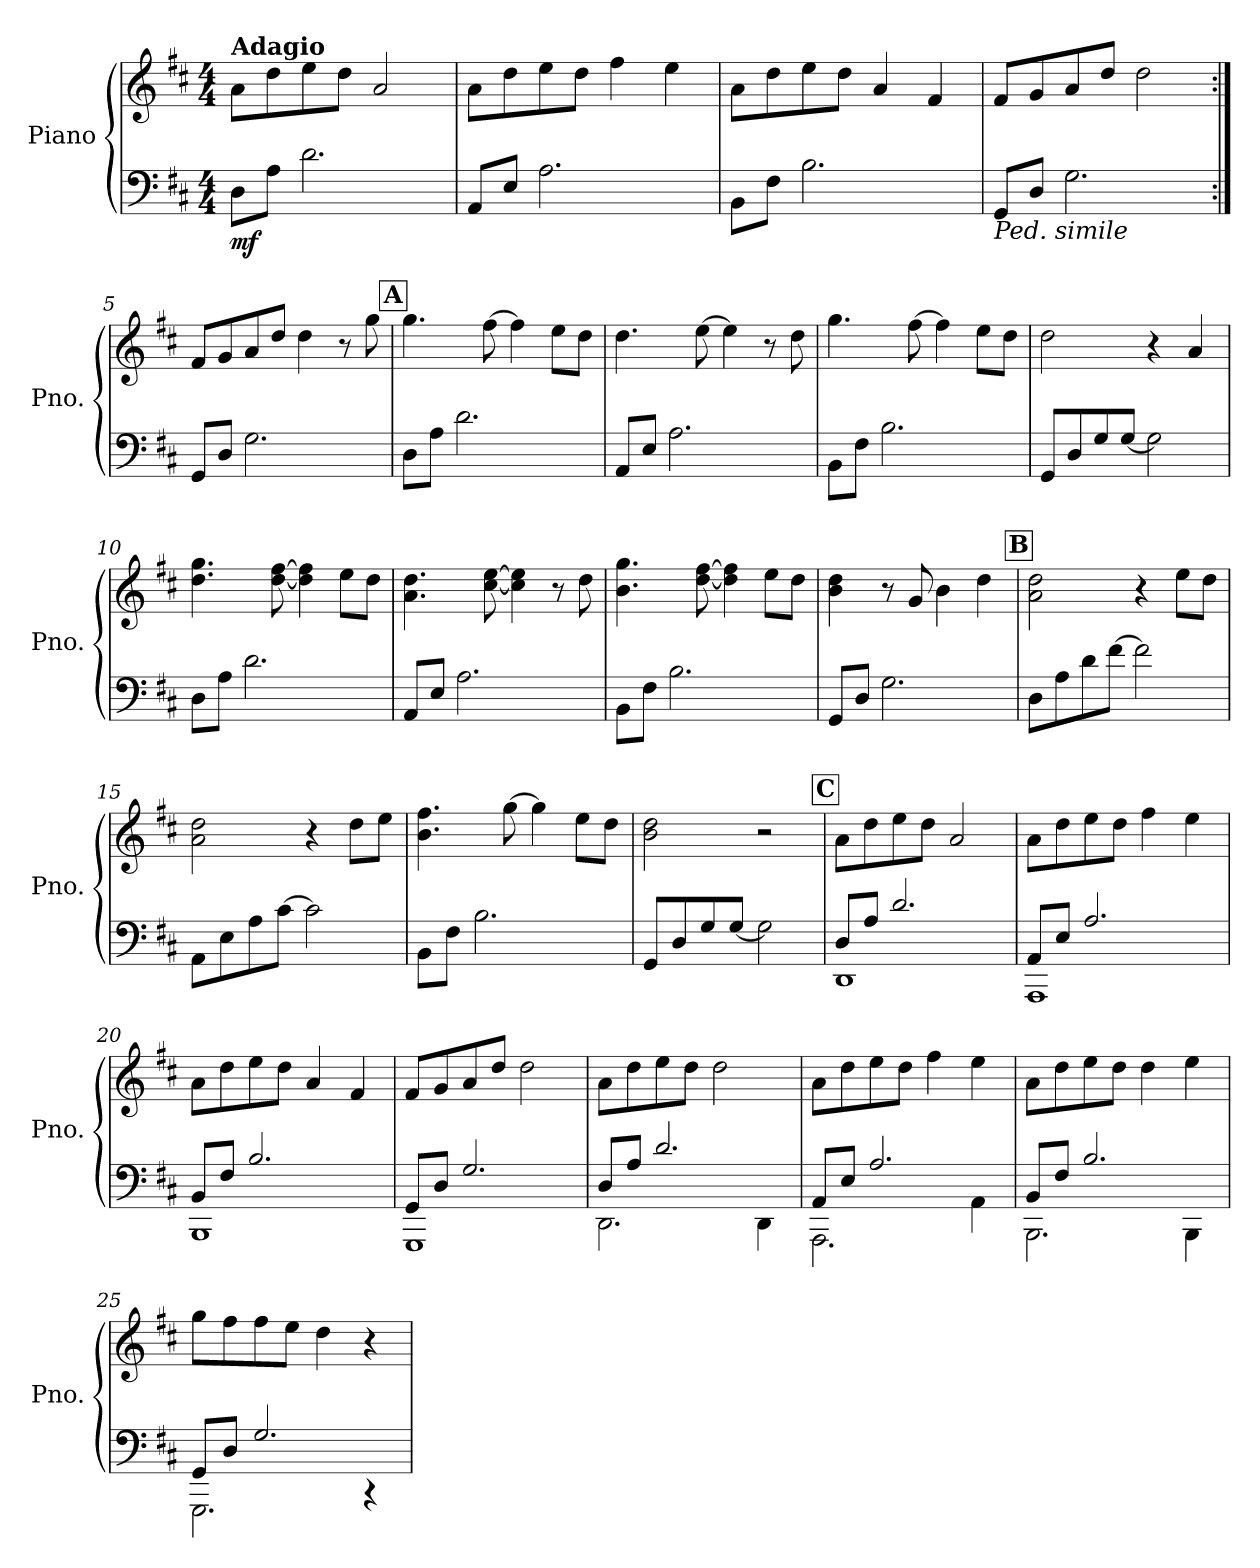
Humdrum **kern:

**kern	**kern	**dynam
*part1	*part1	*part1
*staff2	*staff1	*staff1/2
*I"Piano	*	*
*I'Pno.	*	*
*clefF4	*clefG2	*
*k[f#c#]	*k[f#c#]	*
*M4/4	*M4/4	*
*MM72	*MM72	*
=1	=1	=1
!	!LO:TX:a:B:t=Adagio	!
!	!	!LO:DY:b=2
8D\L	8a\L	mf
8A\J	8dd\	.
2.d\	8ee\	.
.	8dd\J	.
.	2a/	.
=2	=2	=2
8AA/L	8a\L	.
8E/J	8dd\	.
2.A\	8ee\	.
.	8dd\J	.
.	4ff#\	.
.	4ee\	.
=3	=3	=3
8BB\L	8a\L	.
8F#\J	8dd\	.
2.B\	8ee\	.
.	8dd\J	.
.	4a/	.
.	4f#/	.
=4	=4	=4
!LO:TX:b:i:t=Ped. simile	!	!
8GG/L	8f#/L	.
8D/J	8g/	.
2.G\	8a/	.
.	8dd/J	.
.	2dd\	.
=5:|!	=5:|!	=5:|!
8GG/L	8f#/L	.
8D/J	8g/	.
2.G\	8a/	.
.	8dd/J	.
.	4dd\	.
.	8r	.
.	8gg\	.
!!LO:LB:g=z
!!LO:REH:place=s1:a:B:fs=14:t=A
=6	=6	=6
8D\L	4.gg\	.
8A\J	.	.
2.d\	.	.
.	[8ff#\	.
.	4ff#\]	.
.	8ee\L	.
.	8dd\J	.
=7	=7	=7
8AA/L	4.dd\	.
8E/J	.	.
2.A\	.	.
.	[8ee\	.
.	4ee\]	.
.	8r	.
.	8dd\	.
=8	=8	=8
8BB\L	4.gg\	.
8F#\J	.	.
2.B\	.	.
.	[8ff#\	.
.	4ff#\]	.
.	8ee\L	.
.	8dd\J	.
=9	=9	=9
8GG/L	2dd\	.
8D/	.	.
8G/	.	.
[8G/J	.	.
2G\]	4r	.
.	4a/	.
=10	=10	=10
8D\L	4.dd\ 4.gg\	.
8A\J	.	.
2.d\	.	.
.	[8dd\ [8ff#\	.
.	4dd\] 4ff#\]	.
.	8ee\L	.
.	8dd\J	.
!!LO:LB:g=z
=11	=11	=11
8AA/L	4.a\ 4.dd\	.
8E/J	.	.
2.A\	.	.
.	[8cc#\ [8ee\	.
.	4cc#\] 4ee\]	.
.	8r	.
.	8dd\	.
=12	=12	=12
8BB\L	4.b\ 4.gg\	.
8F#\J	.	.
2.B\	.	.
.	[8dd\ [8ff#\	.
.	4dd\] 4ff#\]	.
.	8ee\L	.
.	8dd\J	.
=13	=13	=13
8GG/L	4b\ 4dd\	.
8D/J	.	.
2.G\	8r	.
.	8g/	.
.	4b\	.
.	4dd\	.
!!LO:REH:place=s1:a:B:fs=14:t=B
=14	=14	=14
8D\L	2a\ 2dd\	.
8A\	.	.
8d\	.	.
[8f#\J	.	.
2f#\]	4r	.
.	8ee\L	.
.	8dd\J	.
=15	=15	=15
8AA\L	2a\ 2dd\	.
8E\	.	.
8A\	.	.
[8c#\J	.	.
2c#\]	4r	.
.	8dd\L	.
.	8ee\J	.
!!LO:LB:g=z
=16	=16	=16
8BB\L	4.b\ 4.ff#\	.
8F#\J	.	.
2.B\	.	.
.	[8gg\	.
.	4gg\]	.
.	8ee\L	.
.	8dd\J	.
=17	=17	=17
8GG/L	2b\ 2dd\	.
8D/	.	.
8G/	.	.
[8G/J	.	.
2G\]	2r	.
!!LO:REH:place=s1:a:B:fs=14:t=C
=18	=18	=18
*^	*	*
8D/L	1DD	8a\L	.
8A/J	.	8dd\	.
2.d/	.	8ee\	.
.	.	8dd\J	.
.	.	2a/	.
=19	=19	=19	=19
8AA/L	1AAA	8a\L	.
8E/J	.	8dd\	.
2.A/	.	8ee\	.
.	.	8dd\J	.
.	.	4ff#\	.
.	.	4ee\	.
=20	=20	=20	=20
8BB/L	1BBB	8a\L	.
8F#/J	.	8dd\	.
2.B/	.	8ee\	.
.	.	8dd\J	.
.	.	4a/	.
.	.	4f#/	.
=21	=21	=21	=21
8GG/L	1GGG	8f#/L	.
8D/J	.	8g/	.
2.G/	.	8a/	.
.	.	8dd/J	.
.	.	2dd\	.
!!LO:LB:g=z
=22	=22	=22	=22
8D/L	2.DD\	8a\L	.
8A/J	.	8dd\	.
2.d/	.	8ee\	.
.	.	8dd\J	.
.	.	2dd\	.
.	4DD\	.	.
=23	=23	=23	=23
8AA/L	2.AAA\	8a\L	.
8E/J	.	8dd\	.
2.A/	.	8ee\	.
.	.	8dd\J	.
.	.	4ff#\	.
.	4AA\	4ee\	.
=24	=24	=24	=24
8BB/L	2.BBB\	8a\L	.
8F#/J	.	8dd\	.
2.B/	.	8ee\	.
.	.	8dd\J	.
.	.	4dd\	.
.	4BBB\	4ee\	.
=25	=25	=25	=25
8GG/L	2.GGG\	8gg\L	.
8D/J	.	8ff#\	.
2.G/	.	8ff#\	.
.	.	8ee\J	.
.	.	4dd\	.
.	4r	4r	.
*v	*v	*	*
=	=	=
*-	*-	*-
